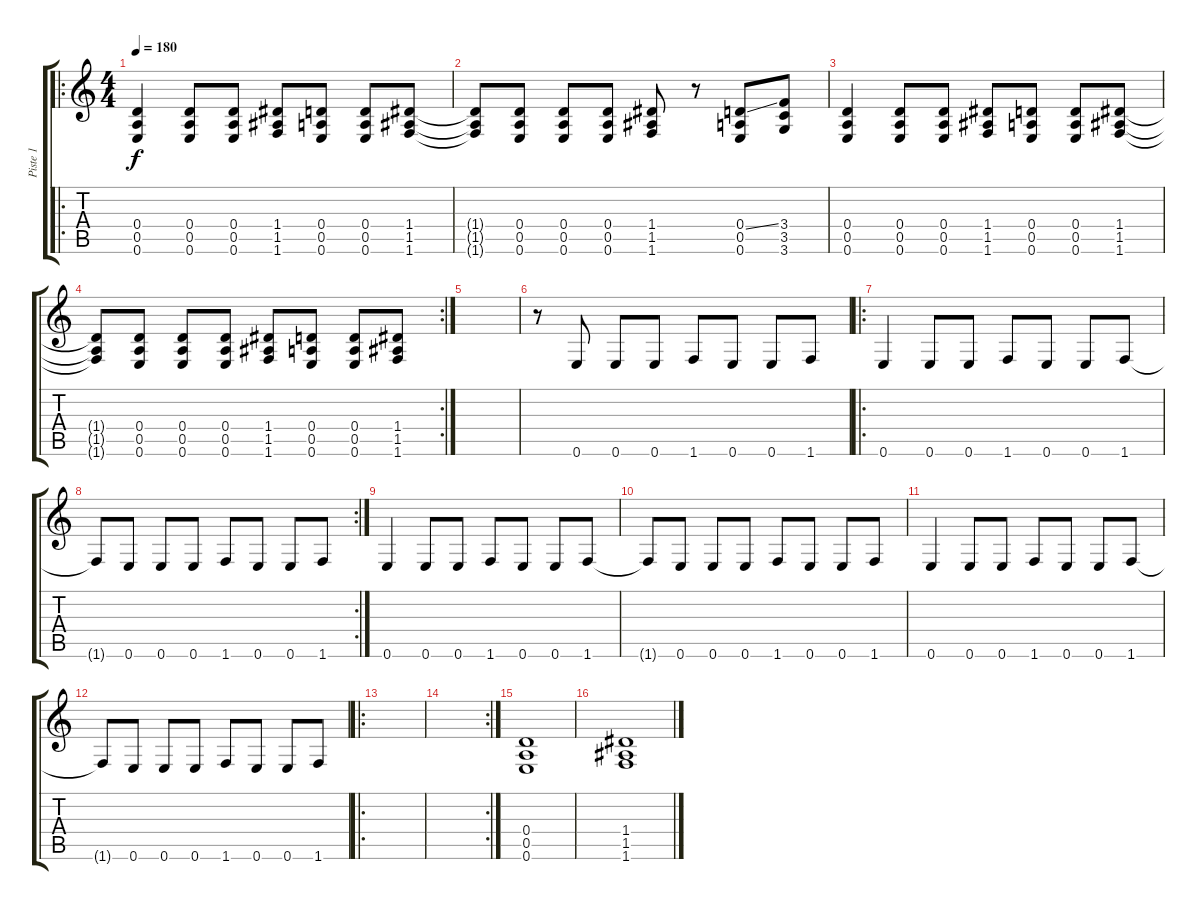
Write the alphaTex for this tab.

\track ("Piste 1" "Piste 1") {instrument overdrivenguitar}
\staff {score tabs}
\tuning (E4 B3 G3 D3 A2 E2) {hide}
\ro
\ts (4 4)
\tempo 180
\clef g2
\ks c
(0.4 0.5 0.6).4{dy f instrument overdrivenguitar} (0.4 0.5 0.6).8 (0.4 0.5 0.6).8 (1.4 1.5 1.6).8 (0.4 0.5 0.6).8 (0.4 0.5 0.6).8 (1.4 1.5 1.6).8 |
(1.4{t} 1.5{t} 1.6{t}).8 (0.4 0.5 0.6).8 (0.4 0.5 0.6).8 (0.4 0.5 0.6).8 (1.4 1.5 1.6).8 r.8 (0.4{ss} 0.5 0.6).8 (3.4 3.5 3.6).8 |
(0.4 0.5 0.6).4{instrument overdrivenguitar} (0.4 0.5 0.6).8 (0.4 0.5 0.6).8 (1.4 1.5 1.6).8 (0.4 0.5 0.6).8 (0.4 0.5 0.6).8 (1.4 1.5 1.6).8 |
\rc 2
(1.4{t} 1.5{t} 1.6{t}).8 (0.4 0.5 0.6).8 (0.4 0.5 0.6).8 (0.4 0.5 0.6).8 (1.4 1.5 1.6).8 (0.4 0.5 0.6).8 (0.4 0.5 0.6).8 (1.4 1.5 1.6).8 |
|
r.8 0.6.8 0.6.8 0.6.8 1.6.8 0.6.8 0.6.8 1.6.8 |
\ro
0.6.4{instrument overdrivenguitar} 0.6.8 0.6.8 1.6.8 0.6.8 0.6.8 1.6.8 |
\rc 2
1.6{t}.8 0.6.8 0.6.8 0.6.8 1.6.8 0.6.8 0.6.8 1.6.8 |
0.6.4{instrument overdrivenguitar} 0.6.8 0.6.8 1.6.8 0.6.8 0.6.8 1.6.8 |
1.6{t}.8 0.6.8 0.6.8 0.6.8 1.6.8 0.6.8 0.6.8 1.6.8 |
0.6.4{instrument overdrivenguitar} 0.6.8 0.6.8 1.6.8 0.6.8 0.6.8 1.6.8 |
1.6{t}.8 0.6.8 0.6.8 0.6.8 1.6.8 0.6.8 0.6.8 1.6.8 |
\ro
|
\rc 2
|
(0.4 0.5 0.6).1 |
(1.4 1.5 1.6).1
